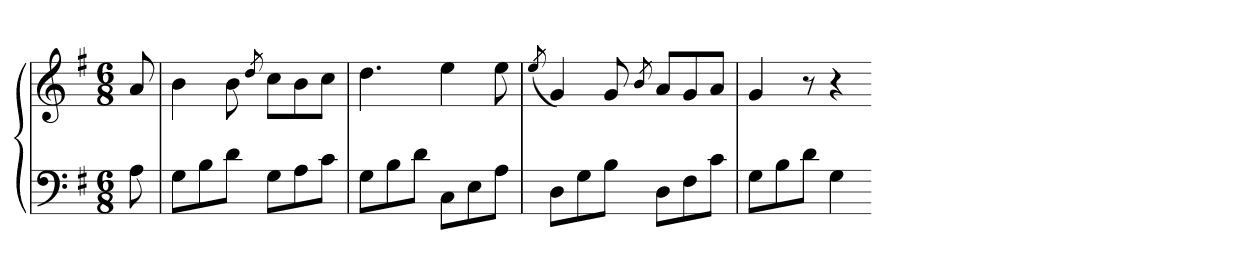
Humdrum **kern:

**kern	**kern
*part1	*part1
*staff2	*staff1
*clefF4	*clefG2
*k[f#]	*k[f#]
*G:	*G:
*M6/8	*M6/8
=	=
8A	8a
=5	=5
8GL	4b
8B	.
8dJ	8b
.	8qdd
8GL	8ccL
8A	8b
8cJ	8ccJ
=6	=6
8GL	4.dd
8B	.
8dJ	.
8CL	4ee
8E	.
8AJ	8ee
=7	=7
.	(8qee
8DL	4g)
8G	.
8BJ	8g
.	8qb
8DL	8aL
8F#	8g
8cJ	8aJ
=8	=8
8GL	4g
8B	.
8dJ	8r
4G	4r
=-	=-
*-	*-
